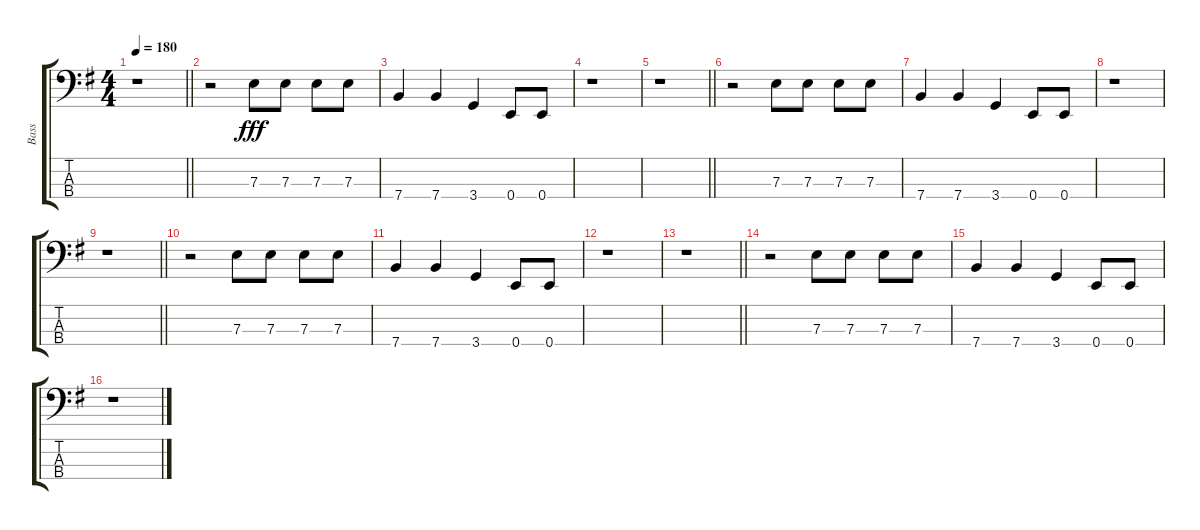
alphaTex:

\track ("Bass" "Bass") {instrument electricbassfinger}
\staff {score tabs}
\tuning (G2 D2 A1 E1) {hide}
\ts (4 4)
\tempo 180
\clef f4
\barLineRight lightlight
\ks eminor
r.1{dy fff} |
r.2 7.3.8 7.3.8 7.3.8 7.3.8 |
7.4.4 7.4.4 3.4.4 0.4.8 0.4.8 |
r.1 |
\barLineRight lightlight
r.1 |
r.2 7.3.8 7.3.8 7.3.8 7.3.8 |
7.4.4 7.4.4 3.4.4 0.4.8 0.4.8 |
r.1 |
\barLineRight lightlight
r.1 |
r.2 7.3.8 7.3.8 7.3.8 7.3.8 |
7.4.4 7.4.4 3.4.4 0.4.8 0.4.8 |
r.1 |
\barLineRight lightlight
r.1 |
r.2 7.3.8 7.3.8 7.3.8 7.3.8 |
7.4.4 7.4.4 3.4.4 0.4.8 0.4.8 |
r.1
